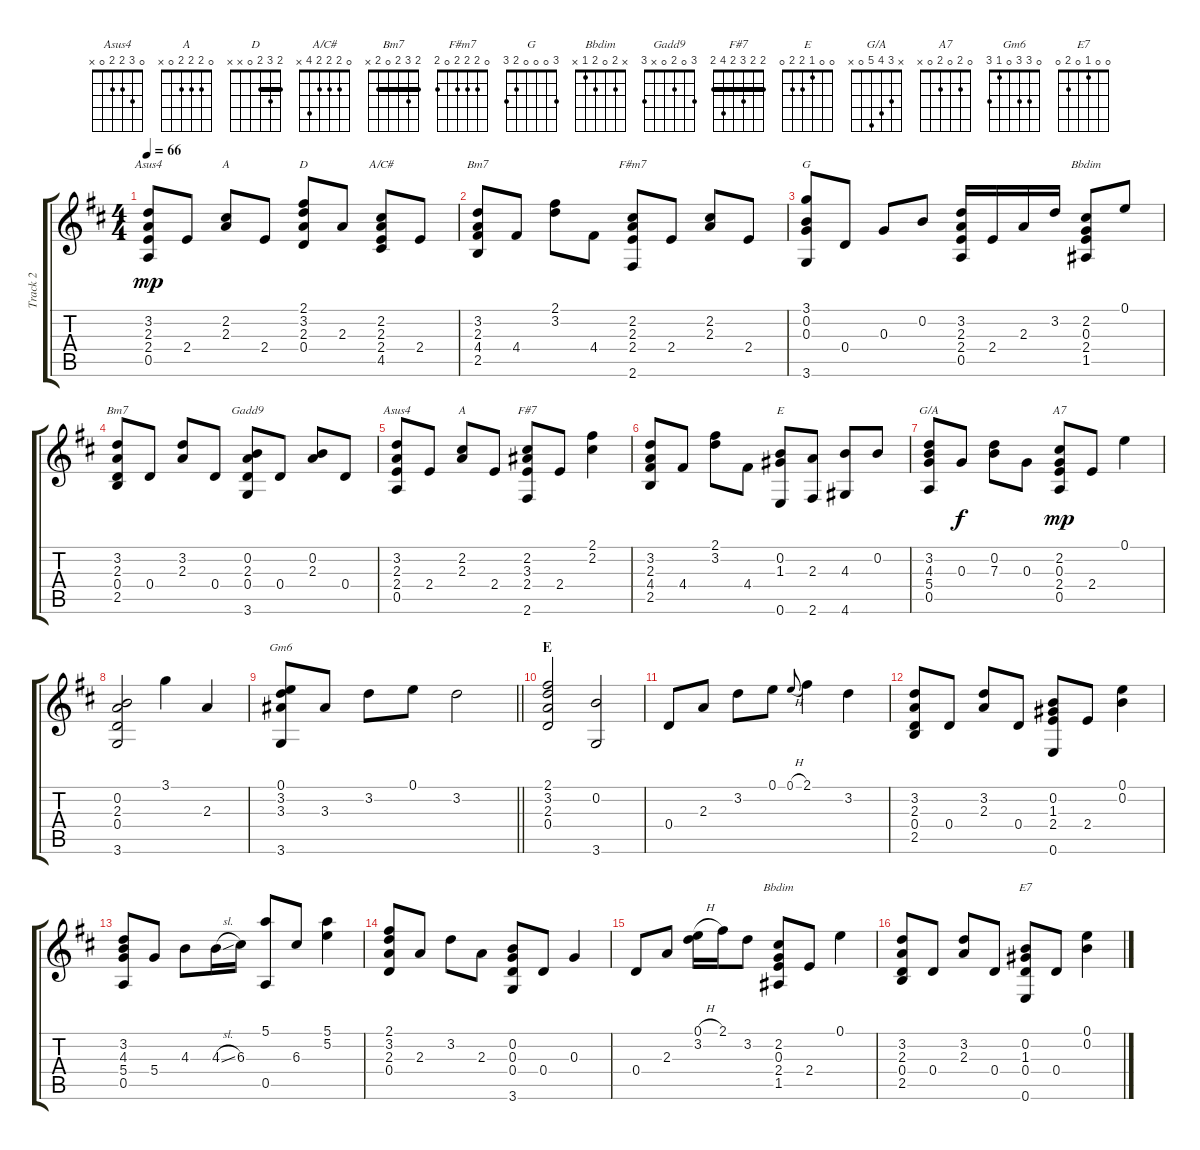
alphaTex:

\track ("Track 2" "Track 2") {instrument acousticguitarnylon}
\staff {score tabs}
\tuning (E4 B3 G3 D3 A2 E2) {hide}
\chord ("Asus4" 0 3 2 0 0 x)
\chord ("A" x 2 2 x x x) {barre 2}
\chord ("D" 2 3 2 0 x x) {barre 2}
\chord ("A/C#" 0 2 2 2 4 x)
\chord ("Bm7" 2 3 2 4 2 x) {barre 2}
\chord ("F#m7" 0 2 2 2 0 2)
\chord ("G" 3 0 0 0 2 3)
\chord ("Bbdim" 0 2 0 2 1 x)
\chord ("Bm7" 2 3 2 0 2 x) {barre 2}
\chord ("Gadd9" 3 0 2 0 x 3)
\chord ("Asus4" 0 3 2 2 0 x)
\chord ("A" 0 2 2 2 0 x)
\chord ("F#7" 2 2 3 2 4 2) {barre 2}
\chord ("E" 0 0 1 2 2 0)
\chord ("G/A" x 3 4 5 0 x)
\chord ("A7" 0 2 0 2 0 x)
\chord ("Gm6" 0 3 3 0 1 3)
\chord ("Bbdim" x 2 0 2 1 x)
\chord ("E7" 0 0 1 0 2 0)
\ts (4 4)
\tempo 66
\clef g2
\ks d
(3.2 2.3 2.4 0.5).8{ch "Asus4" dy mp} 2.4.8 (2.2 2.3).8{ch "A"} 2.4.8 (2.1 3.2 2.3 0.4).8{ch "D"} 2.3.8 (2.2 2.3 2.4 4.5).8{ch "A/C#"} 2.4.8 |
(3.2 2.3 4.4 2.5).8{ch "Bm7"} 4.4.8 (2.1 3.2).8 4.4.8 (2.2 2.3 2.4 2.6).8{ch "F#m7"} 2.4.8 (2.2 2.3).8 2.4.8 |
(3.1 0.2 0.3 3.6).8{ch "G"} 0.4.8 0.3.8 0.2.8 (3.2 2.3 2.4 0.5).16 2.4.16 2.3.16 3.2.16 (2.2 0.3 2.4 1.5).8{ch "Bbdim"} 0.1.8 |
(3.2 2.3 0.4 2.5).8{ch "Bm7"} 0.4.8 (3.2 2.3).8 0.4.8 (0.2 2.3 0.4 3.6).8{ch "Gadd9"} 0.4.8 (0.2 2.3).8 0.4.8 |
(3.2 2.3 2.4 0.5).8{ch "Asus4"} 2.4.8 (2.2 2.3).8{ch "A"} 2.4.8 (2.2 3.3 2.4 2.6).8{ch "F#7"} 2.4.8 (2.1 2.2).4 |
(3.2 2.3 4.4 2.5).8 4.4.8 (2.1 3.2).8 4.4.8 (0.2 1.3 0.6).8{ch "E"} (2.3 2.6).8 (4.3 4.6).8 0.2.8 |
(3.2 4.3 5.4 0.5).8{ch "G/A"} 0.3.8{dy f} (0.2 7.3).8 0.3.8 (2.2 0.3 2.4 0.5).8{ch "A7" dy mp} 2.4.8 0.1.4 |
(0.2 2.3 0.4 3.6).2 3.1.4 2.3.4 |
\barLineRight lightlight
(0.1 3.2 3.3 3.6).8{ch "Gm6"} 3.3.8 3.2.8 0.1.8 3.2.2 |
\section ("" "E")
(2.1 3.2 2.3 0.4).2 (0.2 3.6).2 |
0.4.8 2.3.8 3.2.8 0.1.8 0.1{h}.8{gr onbeat} 2.1.4 3.2.4 |
(3.2 2.3 0.4 2.5).8 0.4.8 (3.2 2.3).8 0.4.8 (0.2 1.3 2.4 0.6).8 2.4.8 (0.1 0.2).4 |
(3.2 4.3 5.4 0.5).8 5.4.8 4.3.8 4.3{sl}.16 6.3.16 (5.1 0.5).8 6.3.8 (5.1 5.2).4 |
(2.1 3.2 2.3 0.4).8 2.3.8 3.2.8 2.3.8 (0.2 0.3 0.4 3.6).8 0.4.8 0.3.4 |
0.4.8 2.3.8 (0.1{h} 3.2).16 2.1.16 3.2.8 (2.2 0.3 2.4 1.5).8{ch "Bbdim"} 2.4.8 0.1.4 |
(3.2 2.3 0.4 2.5).8 0.4.8 (3.2 2.3).8 0.4.8 (0.2 1.3 0.4 0.6).8{ch "E7"} 0.4.8 (0.1 0.2).4
